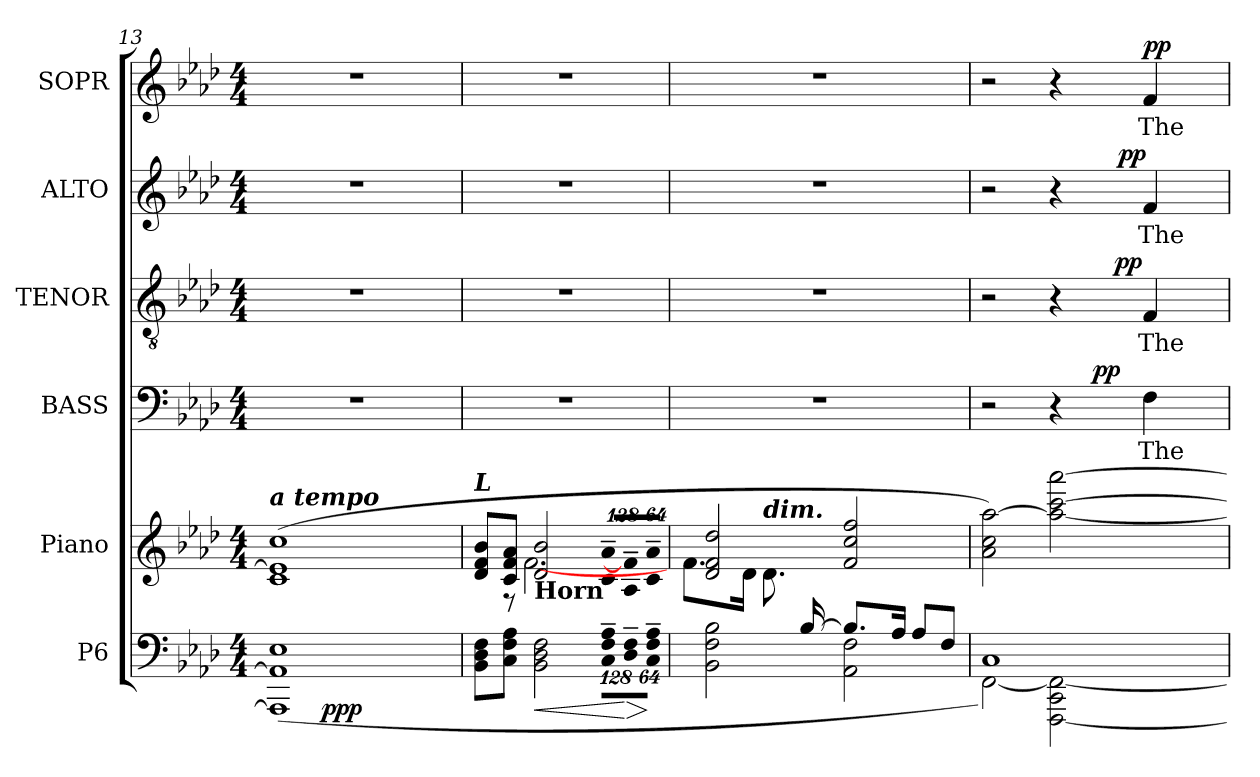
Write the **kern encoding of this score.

**kern	**dynam	**kern	**kern	**text	**dynam	**kern	**text	**dynam	**kern	**text	**dynam	**kern	**text	**dynam
*part6	*part6	*part5	*part4	*part4	*part4	*part3	*part3	*part3	*part2	*part2	*part2	*part1	*part1	*part1
*staff6	*staff6	*staff5	*staff4	*staff4	*staff4	*staff3	*staff3	*staff3	*staff2	*staff2	*staff2	*staff1	*staff1	*staff1
*I"P6	*	*I"Piano	*I"BASS	*	*	*I"TENOR	*	*	*I"ALTO	*	*	*I"SOPR	*	*
*	*	*	*I'B.	*	*	*I'T.	*	*	*I'A.	*	*	*I'S.	*	*
*clefF4	*	*clefG2	*clefF4	*	*	*clefGv2	*	*	*clefG2	*	*	*clefG2	*	*
*	*	*	*	*	*	*ITrd7c12	*	*	*	*	*	*	*	*
*k[b-e-a-d-]	*	*k[b-e-a-d-]	*k[b-e-a-d-]	*	*	*k[b-e-a-d-]	*	*	*k[b-e-a-d-]	*	*	*k[b-e-a-d-]	*	*
*A-:	*	*A-:	*A-:	*	*	*A-:	*	*	*A-:	*	*	*A-:	*	*
*M4/4	*	*M4/4	*M4/4	*	*	*M4/4	*	*	*M4/4	*	*	*M4/4	*	*
=13	=13	=13	=13	=13	=13	=13	=13	=13	=13	=13	=13	=13	=13	=13
*^	*	*^	*	*	*	*	*	*	*	*	*	*	*	*
*	*^	*	*	*	*	*	*	*	*	*	*	*	*	*	*	*
!	!	!	!	!LO:TX:a:Bi:t=a tempo	!	!	!	!	!	!	!	!	!	!	!	!	!
1E-i	(1AAA-i] 1AA-i]	8ryy	.	(1cci	1ci 1eni]	1r	.	.	1r	.	.	1r	.	.	1r	.	.
.	.	32ryy	.	.	.	.	.	.	.	.	.	.	.	.	.	.	.
.	.	64ryy	.	.	.	.	.	.	.	.	.	.	.	.	.	.	.
.	.	512.ryy	.	.	.	.	.	.	.	.	.	.	.	.	.	.	.
.	.	2ryy	ppp	.	.	.	.	.	.	.	.	.	.	.	.	.	.
.	.	4ryy	.	.	.	.	.	.	.	.	.	.	.	.	.	.	.
.	.	16ryy	.	.	.	.	.	.	.	.	.	.	.	.	.	.	.
.	.	128ryy	.	.	.	.	.	.	.	.	.	.	.	.	.	.	.
.	.	256ryy	.	.	.	.	.	.	.	.	.	.	.	.	.	.	.
.	.	1024ryy	.	.	.	.	.	.	.	.	.	.	.	.	.	.	.
=14	=14	=14	=14	=14	=14	=14	=14	=14	=14	=14	=14	=14	=14	=14	=14	=14	=14
!	!	!	!	!LO:TX:a:Bi:t=L	!	!	!	!	!	!	!	!	!	!	!	!	!
*v	*v	*v	*	*	*	*	*	*	*	*	*	*	*	*	*	*	*
8BB-i\ 8D-i 8FiL	.	8d-i/ 8fi 8b-iL	8ryy	1r	.	.	1r	.	.	1r	.	.	1r	.	.
8Ci\ 8Fi 8A-iJ	.	8ci/ 8fi 8a-iJ	8r	.	.	.	.	.	.	.	.	.	.	.	.
!	!	!LO:TX:b:B:t=Horn	!	!	!	!	!	!	!	!	!	!	!	!	!
!	!LO:HP:b	!	!	!	!	!	!	!	!	!	!	!	!	!	!
2BB-i\ 2D-i 2Fi	<	2d-i/ 2b-i	[2.fi\	.	.	.	.	.	.	.	.	.	.	.	.
*Xbrackettup	*	*	*	*	*	*	*	*	*	*	*	*	*	*	*
!LO:N:vis=8	!	!	!	!	!	!	!	!	!	!	!	!	!	!	!
*	*	*Xbrackettup	*	*	*	*	*	*	*	*	*	*	*	*	*
!	!	!LO:N:vis=8	!	!	!	!	!	!	!	!	!	!	!	!	!
1024%85Ci\~ 1024%85Fi~ 1024%85A-i~L	.	1024%85ci/~ 1024%85a-i~L	.	.	.	.	.	.	.	.	.	.	.	.	.
!LO:N:vis=8	!LO:HP:n=1:b	!LO:N:vis=8	!	!	!	!	!	!	!	!	!	!	!	!	!
1024%85D-i\~ 1024%85Fi~	[ >	1024%85A-i/~ 1024%85fi]~	.	.	.	.	.	.	.	.	.	.	.	.	.
!LO:N:vis=8	!	!LO:N:vis=8	!	!	!	!	!	!	!	!	!	!	!	!	!
512%43Ci\~ 512%43Fi~ 512%43A-i~J	]	512%43ci/~ 512%43a-i~J	.	.	.	.	.	.	.	.	.	.	.	.	.
=15	=15	=15	=15	=15	=15	=15	=15	=15	=15	=15	=15	=15	=15	=15	=15
*^	*	*	*	*	*	*	*	*	*	*	*	*	*	*	*
4ryy	2BB-i\ 2Fi 2B-i	.	2d-i/ 2fi 2dd-i	8.fi\L	1r	.	.	1r	.	.	1r	.	.	1r	.	.
.	.	.	.	16d-i\Jk	.	.	.	.	.	.	.	.	.	.	.	.
!	!	!	!	!LO:TX:a:Bi:t=dim.	!	!	!	!	!	!	!	!	!	!	!	!
8.ryy	.	.	.	8.d-i\	.	.	.	.	.	.	.	.	.	.	.	.
[16B-i/	.	.	.	8.ryy	.	.	.	.	.	.	.	.	.	.	.	.
8.B-i/L]	2AA-i\ 2Fi	.	2fi/ 2cci 2ffi	.	.	.	.	.	.	.	.	.	.	.	.	.
.	.	.	.	8ryy	.	.	.	.	.	.	.	.	.	.	.	.
16A-i/Jk	.	.	.	.	.	.	.	.	.	.	.	.	.	.	.	.
8A-i/L	.	.	.	4ryy	.	.	.	.	.	.	.	.	.	.	.	.
8Fi/J	.	.	.	.	.	.	.	.	.	.	.	.	.	.	.	.
*	*	*	*v	*v	*	*	*	*	*	*	*	*	*	*	*	*
!!LO:PB:g=z
=16	=16	=16	=16	=16	=16	=16	=16	=16	=16	=16	=16	=16	=16	=16	=16
*	*	*	*	*^	*	*	*^	*	*	*^	*	*	*	*	*
1Ci	[2FFi\)	.	2a-i\ 2cci [2aa-i)	2r	2ryy	.	.	2r	2ryy	.	.	2r	2ryy	.	.	2r	.	.
.	[2FFFi\ 2CCi 2FFi_	.	2aa-i\_ [2ccci [2aaa-i	4r	16ryy	.	.	4r	8ryy	.	.	4r	8ryy	.	.	4r	.	.
.	.	.	.	.	32ryy	.	.	.	.	.	.	.	.	.	.	.	.	.
.	.	.	.	.	64ryy	.	.	.	.	.	.	.	.	.	.	.	.	.
.	.	.	.	.	256ryy	.	.	.	.	.	.	.	.	.	.	.	.	.
.	.	.	.	.	4ryy	.	pp	.	.	.	.	.	.	.	.	.	.	.
.	.	.	.	.	.	.	.	.	64ryy	.	.	.	64...ryy	.	.	.	.	.
.	.	.	.	.	.	.	.	.	128ryy	.	.	.	.	.	.	.	.	.
.	.	.	.	.	.	.	.	.	1024ryy	.	.	.	.	.	.	.	.	.
.	.	.	.	.	.	.	.	.	4ryy	.	pp	.	.	.	.	.	.	.
.	.	.	.	.	.	.	.	.	.	.	.	.	4ryy	.	pp	.	.	.
!	!	!	!	!	!	!LO:LY:b:color=#000000	!	!	!	!	!	!	!	!	!	!	!	!
!	!	!	!	!	!	!	!	!	!	!LO:LY:b:color=#000000	!	!	!	!	!	!	!	!
!	!	!	!	!	!	!	!	!	!	!	!	!	!	!LO:LY:b:color=#000000	!	!	!	!
!	!	!	!	!	!	!	!	!	!	!	!	!	!	!	!	!	!LO:LY:b:color=#000000	!
.	.	.	.	4Fi\	.	The	.	4FFi/	.	The	.	4fi/	.	The	.	4fi/	The	pp
.	.	.	.	.	8ryy	.	.	.	.	.	.	.	.	.	.	.	.	.
.	.	.	.	.	.	.	.	.	16ryy	.	.	.	.	.	.	.	.	.
.	.	.	.	.	.	.	.	.	.	.	.	.	16ryy	.	.	.	.	.
.	.	.	.	.	.	.	.	.	32ryy	.	.	.	.	.	.	.	.	.
.	.	.	.	.	.	.	.	.	.	.	.	.	32ryy	.	.	.	.	.
.	.	.	.	.	128.ryy	.	.	.	.	.	.	.	.	.	.	.	.	.
.	.	.	.	.	.	.	.	.	256..ryy	.	.	.	.	.	.	.	.	.
.	.	.	.	.	.	.	.	.	.	.	.	.	512ryy	.	.	.	.	.
*	*	*	*	*v	*v	*	*	*	*	*	*	*v	*v	*	*	*	*	*
*v	*v	*	*	*	*	*	*v	*v	*	*	*	*	*	*	*	*
=	=	=	=	=	=	=	=	=	=	=	=	=	=	=
*-	*-	*-	*-	*-	*-	*-	*-	*-	*-	*-	*-	*-	*-	*-
